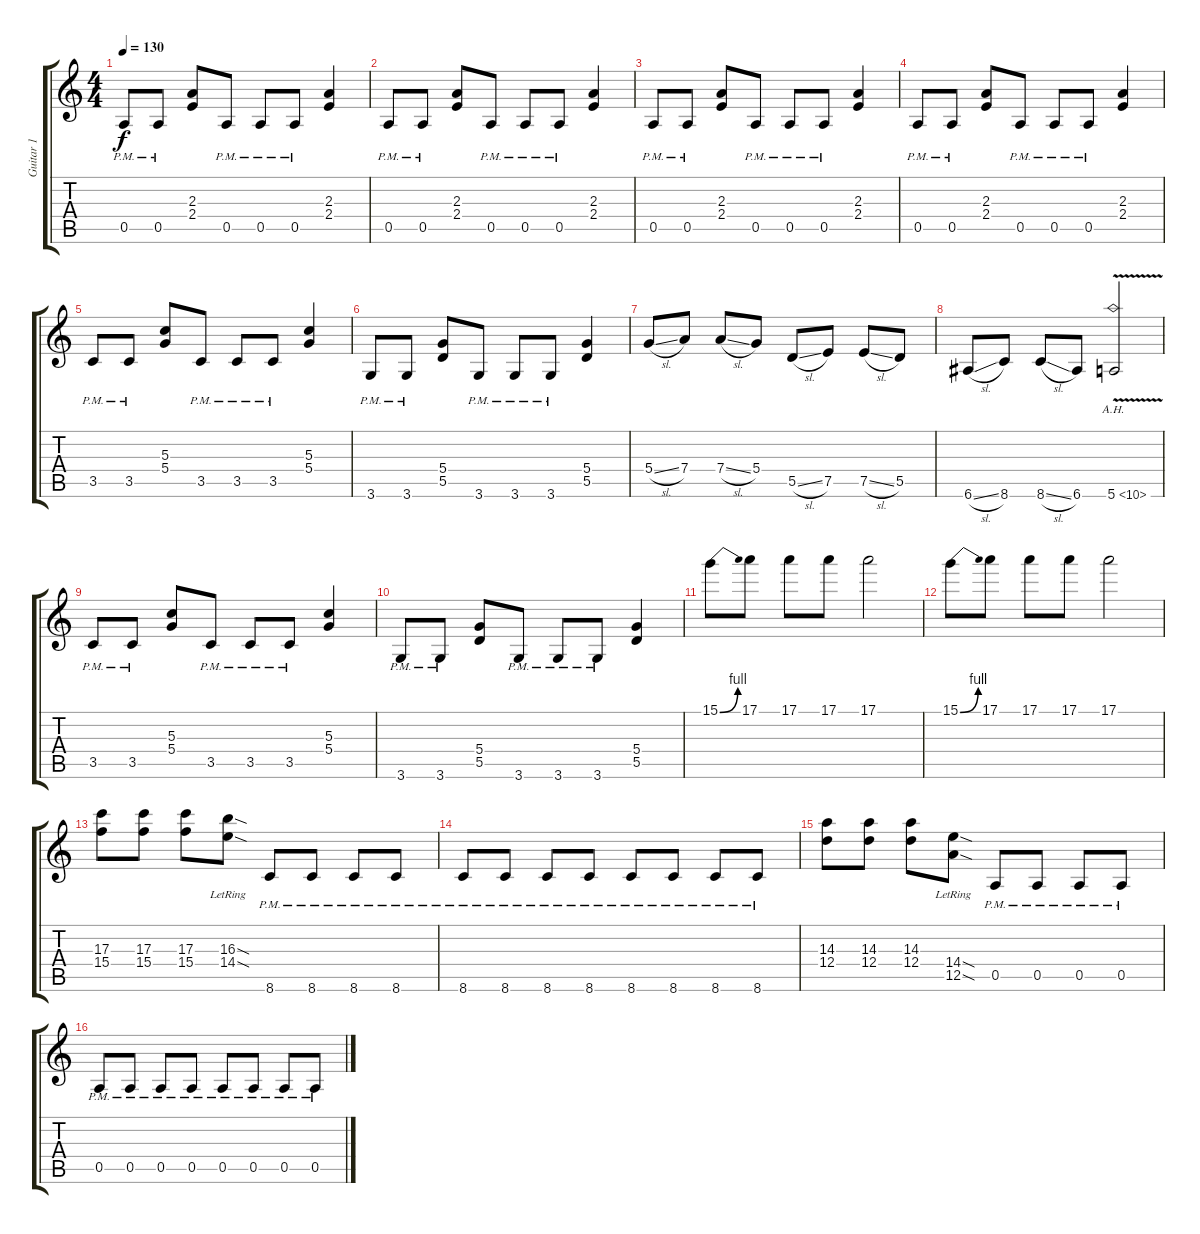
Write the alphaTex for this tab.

\track ("Guitar 1" "Guitar 1") {instrument distortionguitar}
\staff {score tabs}
\tuning (E4 B3 G3 D3 A2 E2) {hide}
\ts (4 4)
\tempo 130
\clef g2
\ks c
0.5{pm}.8{dy f} 0.5{pm}.8 (2.3 2.4).8 0.5{pm}.8 0.5{pm}.8 0.5{pm}.8 (2.3 2.4).4 |
0.5{pm}.8 0.5{pm}.8 (2.3 2.4).8 0.5{pm}.8 0.5{pm}.8 0.5{pm}.8 (2.3 2.4).4 |
0.5{pm}.8 0.5{pm}.8 (2.3 2.4).8 0.5{pm}.8 0.5{pm}.8 0.5{pm}.8 (2.3 2.4).4 |
0.5{pm}.8 0.5{pm}.8 (2.3 2.4).8 0.5{pm}.8 0.5{pm}.8 0.5{pm}.8 (2.3 2.4).4 |
3.5{pm}.8 3.5{pm}.8 (5.3 5.4).8 3.5{pm}.8 3.5{pm}.8 3.5{pm}.8 (5.3 5.4).4 |
3.6{pm}.8 3.6{pm}.8 (5.4 5.5).8 3.6{pm}.8 3.6{pm}.8 3.6{pm}.8 (5.4 5.5).4 |
5.4{sl}.8 7.4.8 7.4{sl}.8 5.4.8 5.5{sl}.8 7.5.8 7.5{sl}.8 5.5.8 |
6.6{sl}.8 8.6.8 8.6{sl}.8 6.6.8 5.6{ah 5 v}.2 |
3.5{pm}.8 3.5{pm}.8 (5.3 5.4).8 3.5{pm}.8 3.5{pm}.8 3.5{pm}.8 (5.3 5.4).4 |
3.6{pm}.8 3.6{pm}.8 (5.4 5.5).8 3.6{pm}.8 3.6{pm}.8 3.6{pm}.8 (5.4 5.5).4 |
15.1{be (bend 0 0 60 4)}.8 17.1.8 17.1.8 17.1.8 17.1.2 |
15.1{be (bend 0 0 60 4)}.8 17.1.8 17.1.8 17.1.8 17.1.2 |
(17.3 15.4).8 (17.3 15.4).8 (17.3 15.4).8 (16.3{sod lr} 14.4{sod lr}).8 8.6{pm}.8 8.6{pm}.8 8.6{pm}.8 8.6{pm}.8 |
8.6{pm}.8 8.6{pm}.8 8.6{pm}.8 8.6{pm}.8 8.6{pm}.8 8.6{pm}.8 8.6{pm}.8 8.6{pm}.8 |
(14.3 12.4).8 (14.3 12.4).8 (14.3 12.4).8 (14.4{sod lr} 12.5{sod lr}).8 0.5{pm}.8 0.5{pm}.8 0.5{pm}.8 0.5{pm}.8 |
0.5{pm}.8 0.5{pm}.8 0.5{pm}.8 0.5{pm}.8 0.5{pm}.8 0.5{pm}.8 0.5{pm}.8 0.5{pm}.8
